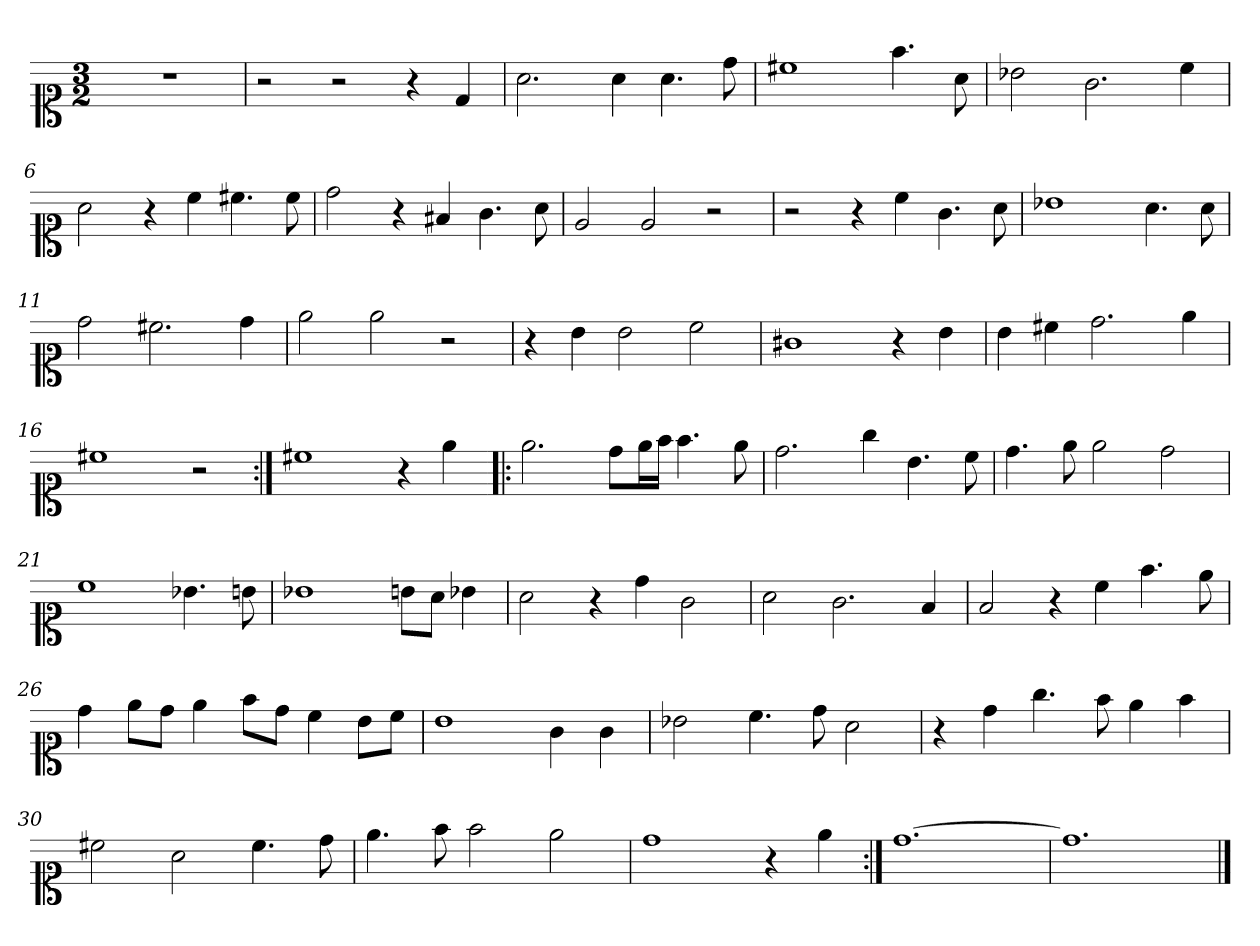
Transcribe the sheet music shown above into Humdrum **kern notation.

**kern
*part1
*staff1
*clefC1
*k[]
*M3/2
=1
1.r
=2
2r
2r
4r
4d/
=3
2.a\
4a\
4.a\
8dd\
=4
1cc#X
4.ff\
8a\
=5
2b-X\
2.g\
4cc\
!!LO:LB:g=z
=6
2a\
4r
4cc\
4.cc#X\
8cc#\
=7
2dd\
4r
4f#X/
4.g\
8a\
=8
2e/
2e/
2r
=9
2r
4r
4cc\
4.g\
8a\
=10
1b-X
4.a\
8a\
!!LO:LB:g=z
=11
2dd\
2.cc#X\
4dd\
=12
2ee\
2ee\
2r
=13
4r
4b\
2b\
2cc\
=14
1g#X
4r
4b\
=15
4b\
4cc#X\
2.dd\
4ee\
!!LO:LB:g=z
=16
1cc#X
2r
=17:|!
1cc#X
4r
4ee\
=18!|:
2.ee\
8dd\L
16ee\L
16ff\JJ
4.ff\
8ee\
=19
2.dd\
4gg\
4.b\
8cc\
=20
4.dd\
8ee\
2ee\
2dd\
!!LO:LB:g=z
=21
1cc
4.b-X\
8bn\
=22
1b-X
8bn\L
8a\J
4b-X\
=23
2a\
4r
4dd\
2g\
=24
2a\
2.g\
4f/
=25
2f/
4r
4cc\
4.ff\
8ee\
!!LO:LB:g=z
=26
4dd\
8ee\L
8dd\J
4ee\
8ff\L
8dd\J
4cc\
8b\L
8cc\J
=27
1b
4g\
4g\
=28
2b-X\
4.cc\
8dd\
2a\
=29
4r
4dd\
4.gg\
8ff\
4ee\
4ff\
!!LO:LB:g=z
=30
2cc#X\
2a\
4.cc#\
8dd\
=31
4.ee\
8ff\
2ff\
2ee\
=32
1dd
4r
4ee\
=33:|!
[1.dd
=34
1.dd]
==
*-
